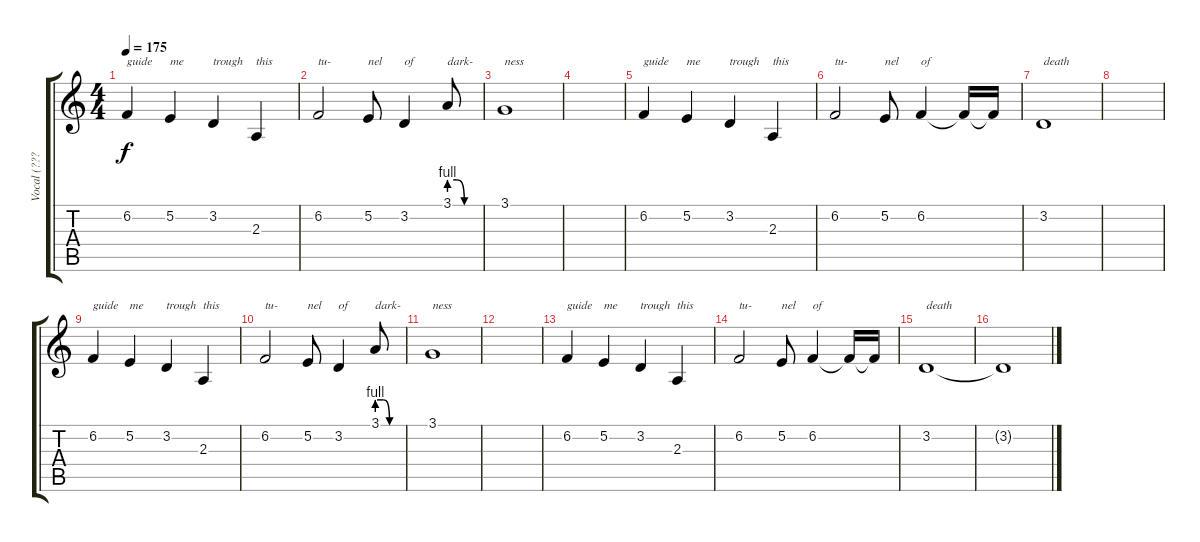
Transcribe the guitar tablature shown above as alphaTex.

\track ("Vocal (???)" "Vocal (???") {instrument lead1square}
\staff {score tabs}
\tuning (E4 B3 G3 D3 A2 E2) {hide}
\ts (4 4)
\tempo 175
\clef g2
\ks c
6.2.4{txt "guide" dy f} 5.2.4{txt "me"} 3.2.4{txt "trough"} 2.3.4{txt "this"} |
6.2.2{txt "tu-"} 5.2.8{txt "nel"} 3.2.4{txt "of"} 3.1{be (custom 0 4 15 4 30 0 60 0)}.8{txt "dark-"} |
3.1.1{txt "ness"} |
|
6.2.4{txt "guide"} 5.2.4{txt "me"} 3.2.4{txt "trough"} 2.3.4{txt "this"} |
6.2.2{txt "tu-"} 5.2.8{txt "nel"} 6.2.4{txt "of"} 6.2{t}.16 6.2{t}.16 |
3.2.1{txt "death"} |
|
6.2.4{txt "guide"} 5.2.4{txt "me"} 3.2.4{txt "trough"} 2.3.4{txt "this"} |
6.2.2{txt "tu-"} 5.2.8{txt "nel"} 3.2.4{txt "of"} 3.1{be (custom 0 4 15 4 30 0 60 0)}.8{txt "dark-"} |
3.1.1{txt "ness"} |
|
6.2.4{txt "guide"} 5.2.4{txt "me"} 3.2.4{txt "trough"} 2.3.4{txt "this"} |
6.2.2{txt "tu-"} 5.2.8{txt "nel"} 6.2.4{txt "of"} 6.2{t}.16 6.2{t}.16 |
3.2.1{txt "death"} |
3.2{t}.1
